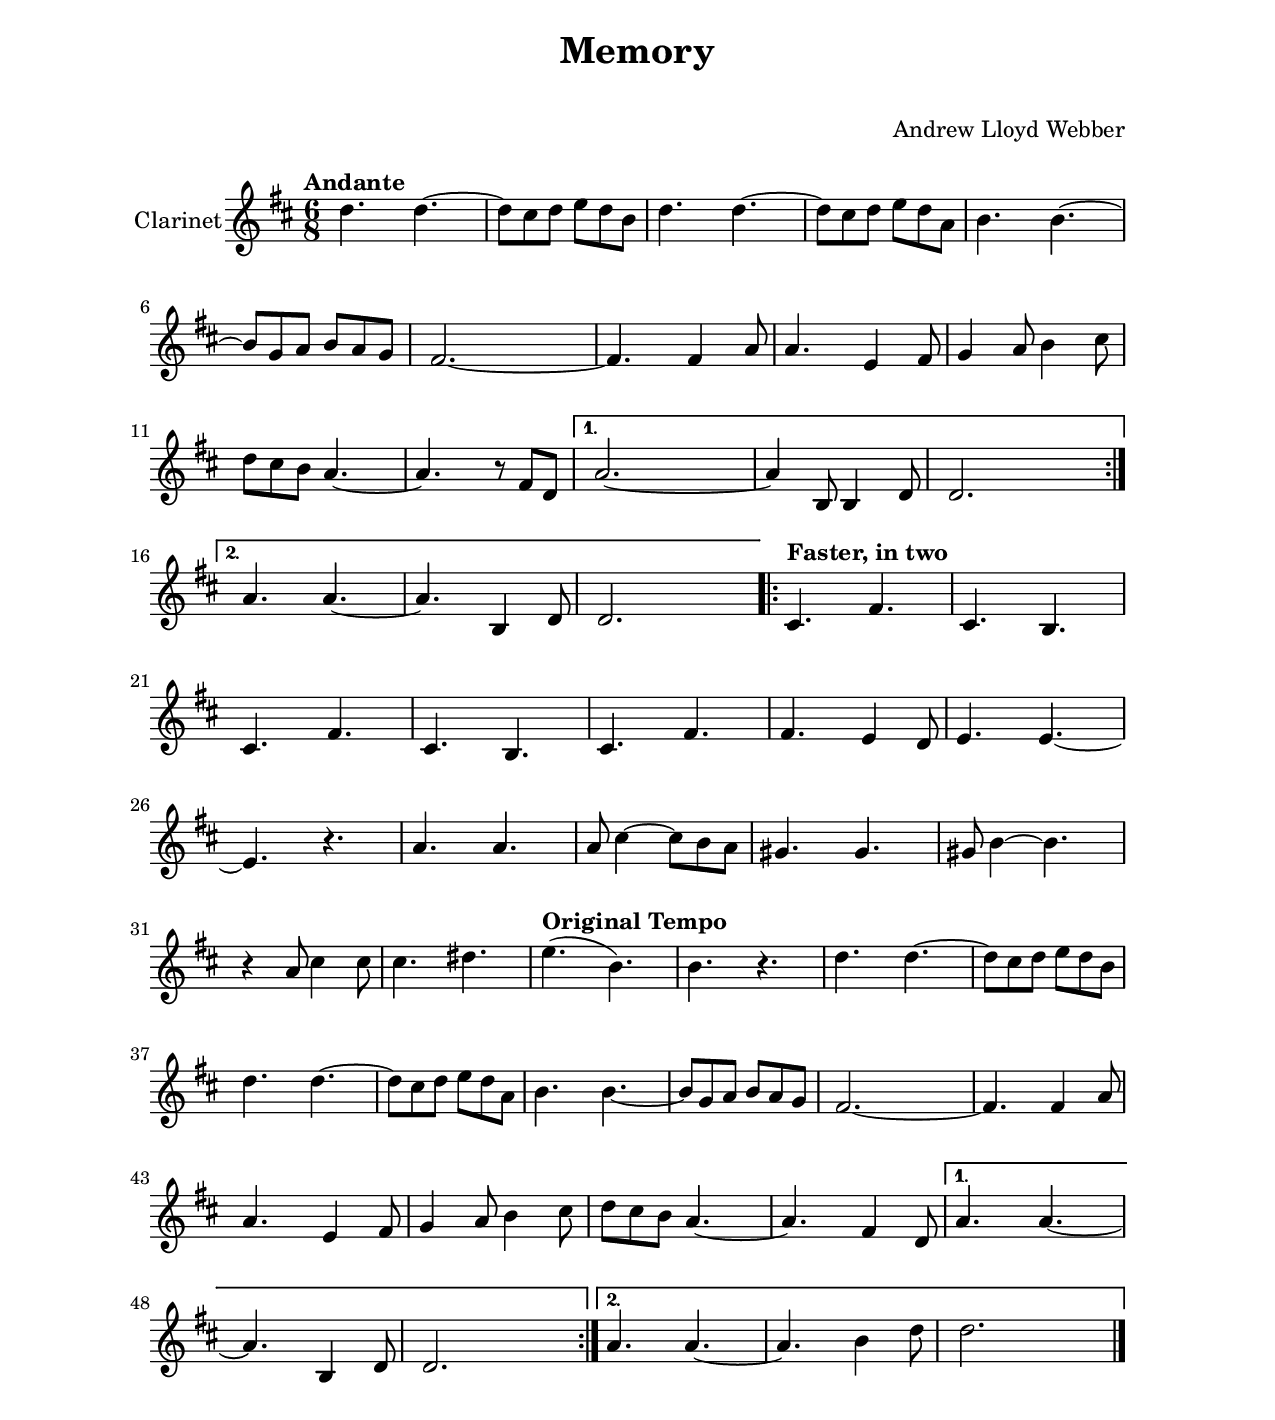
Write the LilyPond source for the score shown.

\include "globals.ly"

\header {
    title = "Memory"
    composer = "Andrew Lloyd Webber"
}

melody = \relative c'' {
    \tempo Andante
    \key a \minor
    \time 6/8
    
    \repeat volta 2 {
        c4. c~              | c8 b c d c a      | c4. c~            | c8 b c d c g      |
        a4. a~              | a8 f g a g f      | e2.~              | e4. e4 g8         |
        g4. d4 e8           | f4 g8 a4 b8       | c b a g4.~        | g r8 e c          |
    }
    \alternative {
        { g'2.~ | g4 a,8 a4 c8 | c2. }
        { g'4. g~ | g4. a,4 c8 | c2. }
    }
    \repeat volta 2 {
        \tempo "Faster, in two"
        b4. e               | b a               | b e               | b a               |
        b e                 | e d4 c8           | d4. d~            | d r4.             |
        g g                 | g8 b4~ b8 a g     | fs4. fs           | fs8 a4~ a4.       |
        r4 g8 b4 b8         | b4. cs            |

        \tempo "Original Tempo"
        d4.( a)             | a4. r             | c c~              | c8 b c d c a      |
        c4. c~              | c8 b c d c g      | a4. a~            | a8 f g a g f      |
        e2.~                | e4. e4 g8         | g4. d4 e8         | f4 g8 a4 b8       |
        c b a g4.~          | g e4 c8           |
    }
    \alternative {
        { g'4. g~ | g a,4 c8 | c2.}
        { g'4. g~ | g a4 c8 | c2. }
    }
    \bar "|."
}

\book {    
    \score {
        \new Staff \with {
            instrumentName = "Clarinet"
        } {
            \transpose bf c' \melody
        }
    }
}
